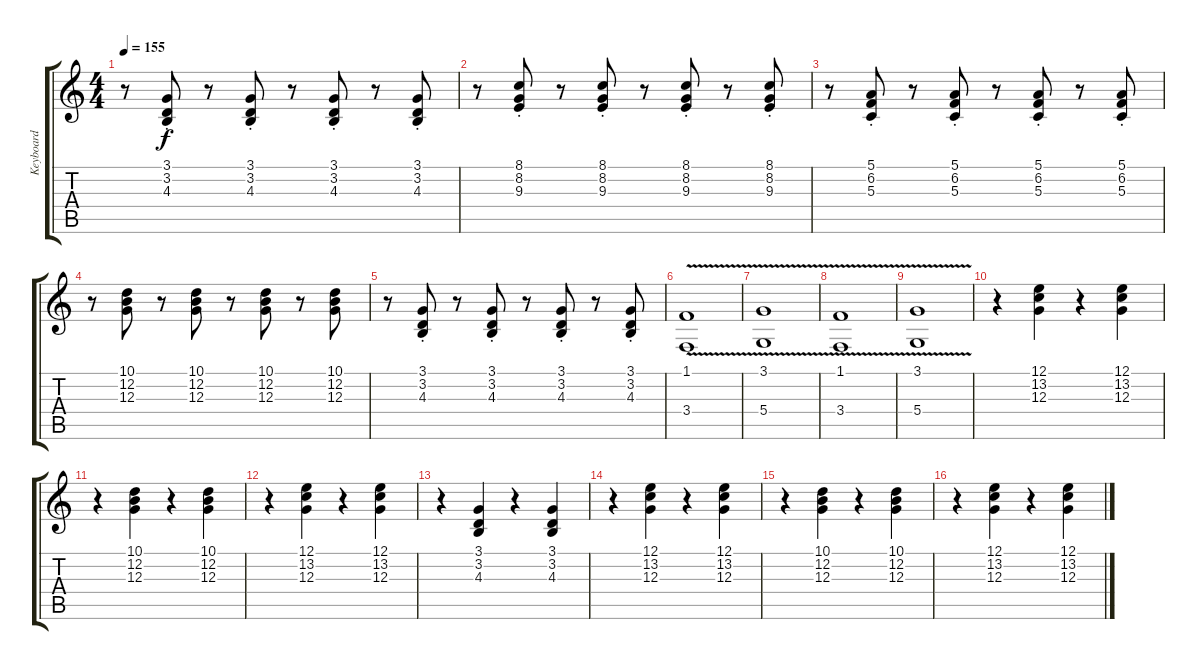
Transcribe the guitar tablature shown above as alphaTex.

\track ("Keyboard" "Keyboard") {instrument drawbarorgan}
\staff {score tabs}
\tuning (E4 B3 G3 D3 A2 E2) {hide}
\ts (4 4)
\tempo 155
\clef g2
\ks c
r.8{dy f} (3.1 3.2{st} 4.3).8 r.8 (3.1 3.2{st} 4.3).8 r.8 (3.1 3.2{st} 4.3).8 r.8 (3.1 3.2{st} 4.3).8 |
r.8 (8.1 8.2{st} 9.3).8 r.8 (8.1 8.2{st} 9.3).8 r.8 (8.1 8.2{st} 9.3).8 r.8 (8.1 8.2{st} 9.3).8 |
r.8 (5.1 6.2{st} 5.3).8 r.8 (5.1 6.2{st} 5.3).8 r.8 (5.1 6.2{st} 5.3).8 r.8 (5.1 6.2{st} 5.3).8 |
r.8 (10.1 12.2 12.3).8 r.8 (10.1 12.2 12.3).8 r.8 (10.1 12.2 12.3).8 r.8 (10.1 12.2 12.3).8 |
r.8 (3.1 3.2{st} 4.3).8 r.8 (3.1 3.2{st} 4.3).8 r.8 (3.1 3.2{st} 4.3).8 r.8 (3.1 3.2{st} 4.3).8 |
(1.1{v} 3.4).1 |
(3.1{v} 5.4).1 |
(1.1{v} 3.4).1 |
(3.1{v} 5.4).1 |
r.4 (12.1 13.2 12.3).4 r.4 (12.1 13.2 12.3).4 |
r.4 (10.1 12.2 12.3).4 r.4 (10.1 12.2 12.3).4 |
r.4 (12.1 13.2 12.3).4 r.4 (12.1 13.2 12.3).4 |
r.4 (3.1 3.2 4.3).4 r.4 (3.1 3.2 4.3).4 |
r.4 (12.1 13.2 12.3).4 r.4 (12.1 13.2 12.3).4 |
r.4 (10.1 12.2 12.3).4 r.4 (10.1 12.2 12.3).4 |
r.4 (12.1 13.2 12.3).4 r.4 (12.1 13.2 12.3).4
